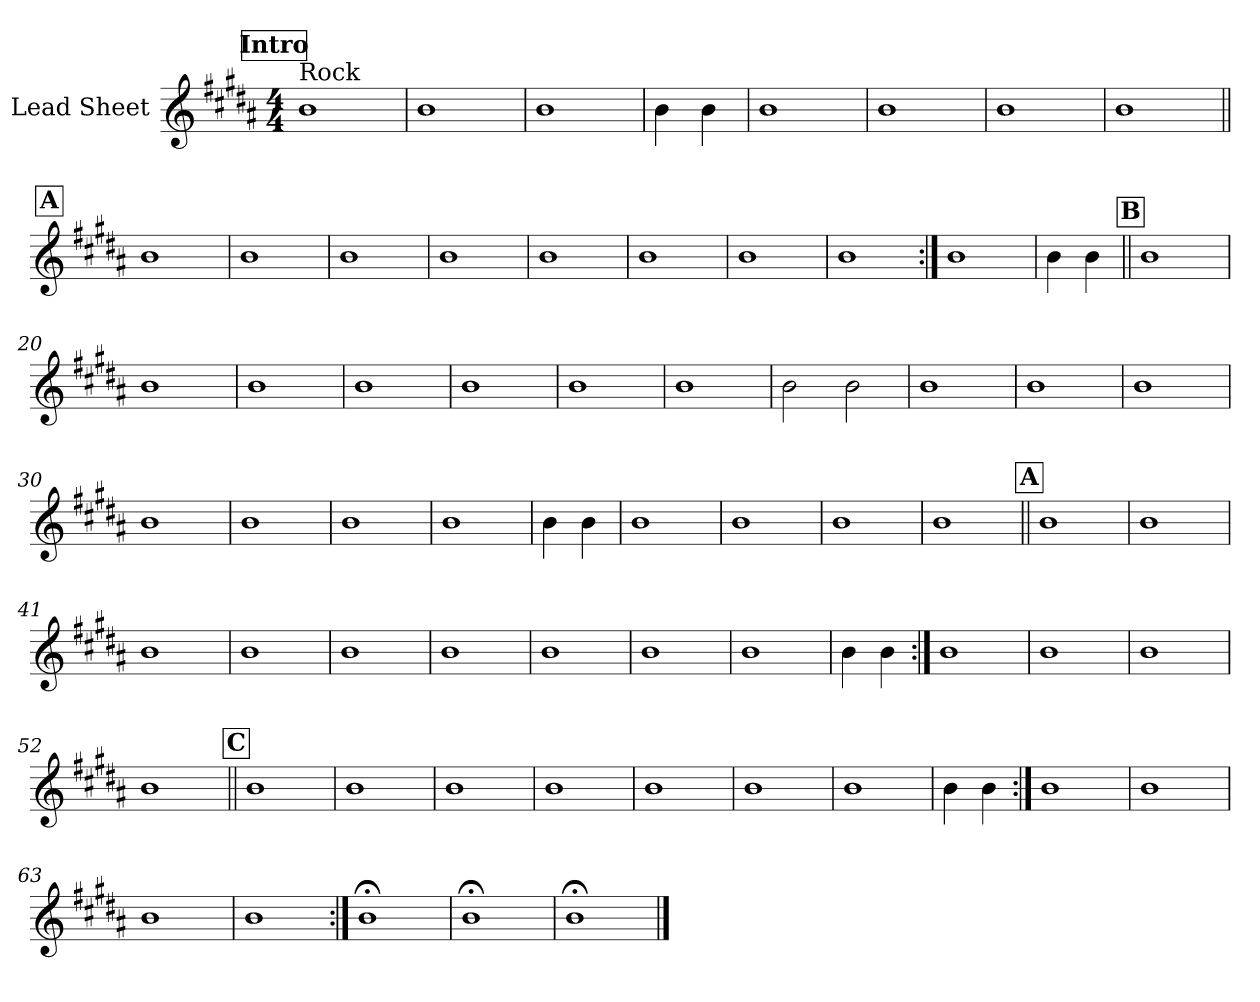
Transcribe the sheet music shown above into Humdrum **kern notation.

**kern
*part1
*staff1
*I"Lead Sheet
*clefG2
*k[f#c#g#d#a#]
*B:
*M4/4
*MM125
!!LO:REH:place=s1:a:fs=14:t=Intro
=1
!LO:TX:a:t=Rock
1b
=2
1b
=3
1b
=4
4b\
4b\
=5
1b
=6
1b
=7
1b
=8
1b
!!LO:LB:g=z
!!LO:REH:place=s1:a:fs=14:t=A
=9||
1b
=10
1b
=11
1b
=12
1b
!!LO:LB:g=z
=13
1b
=14
1b
=15
1b
=16
1b
=17:|!
1b
=18
4b\
4b\
!!LO:LB:g=z
!!LO:REH:place=s1:a:fs=14:t=B
=19||
1b
=20
1b
=21
1b
=22
1b
!!LO:LB:g=z
=23
1b
=24
1b
=25
1b
=26
2b\
2b\
!!LO:LB:g=z
=27
1b
=28
1b
=29
1b
=30
1b
!!LO:LB:g=z
=31
1b
=32
1b
=33
1b
=34
4b\
4b\
=35
1b
=36
1b
=37
1b
=38
1b
!!LO:LB:g=z
!!LO:REH:place=s1:a:fs=14:t=A
=39||
1b
=40
1b
=41
1b
=42
1b
!!LO:LB:g=z
=43
1b
=44
1b
=45
1b
=46
1b
=47
1b
=48
4b\
4b\
!!LO:LB:g=z
=49:|!
1b
=50
1b
=51
1b
=52
1b
!!LO:PB:g=z
!!LO:REH:place=s1:a:fs=14:t=C
=53||
1b
=54
1b
=55
1b
=56
1b
=57
1b
=58
1b
=59
1b
=60
4b\
4b\
!!LO:LB:g=z
=61:|!
1b
=62
1b
=63
1b
=64
1b
=65:|!
1b;<
=66
1b;<
=67
1b;<
==
*-
